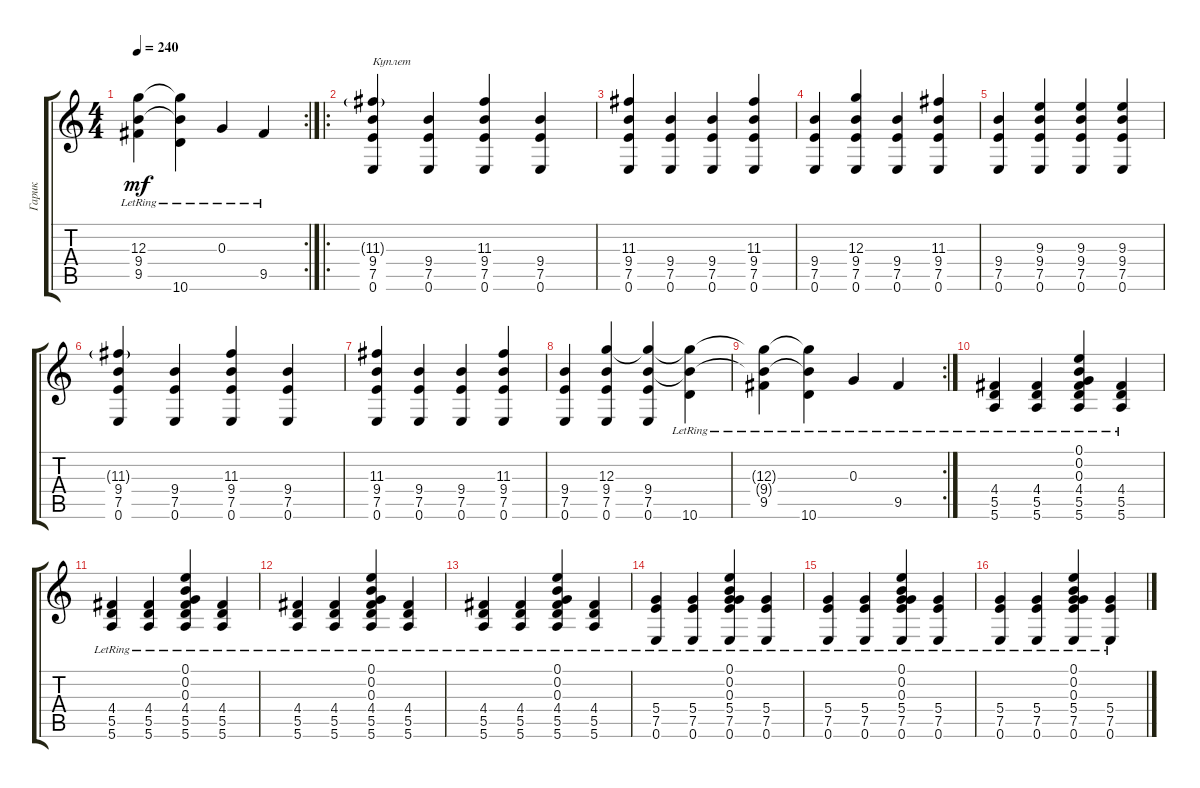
\track ("Гарик" "Гарик") {instrument acousticguitarsteel}
\staff {score tabs}
\tuning (E4 B3 G3 D3 A2 E2) {hide}
\rc 2
\ts (4 4)
\tempo 240
\clef g2
\ks c
(12.3{t} 9.4{t} 9.5{lr}).4{dy mf} (12.3{t} 9.4{t} 10.6{lr}).4 0.3{lr}.4 9.5{lr}.4 |
\ro
(11.3{g} 9.4 7.5 0.6).4{txt "Куплет"} (9.4 7.5 0.6).4 (11.3 9.4 7.5 0.6).4 (9.4 7.5 0.6).4 |
(11.3 9.4 7.5 0.6).4 (9.4 7.5 0.6).4 (9.4 7.5 0.6).4 (11.3 9.4 7.5 0.6).4 |
(9.4 7.5 0.6).4 (12.3 9.4 7.5 0.6).4 (9.4 7.5 0.6).4 (11.3 9.4 7.5 0.6).4 |
(9.4 7.5 0.6).4 (9.3 9.4 7.5 0.6).4 (9.3 9.4 7.5 0.6).4 (9.3 9.4 7.5 0.6).4 |
(11.3{g} 9.4 7.5 0.6).4 (9.4 7.5 0.6).4 (11.3 9.4 7.5 0.6).4 (9.4 7.5 0.6).4 |
(11.3 9.4 7.5 0.6).4 (9.4 7.5 0.6).4 (9.4 7.5 0.6).4 (11.3 9.4 7.5 0.6).4 |
(9.4 7.5 0.6).4 (12.3 9.4 7.5 0.6).4 (12.3{t} 9.4 7.5 0.6).4 (12.3{t} 9.4{t} 10.6{lr}).4 |
\rc 2
(12.3{t} 9.4{t} 9.5{lr}).4 (12.3{t} 9.4{t} 10.6{lr}).4 0.3{lr}.4 9.5{lr}.4 |
(4.4{lr} 5.5{lr} 5.6{lr}).4 (4.4{lr} 5.5{lr} 5.6{lr}).4 (0.1{lr} 0.2{lr} 0.3{lr} 4.4{lr} 5.5{lr} 5.6{lr}).4 (4.4{lr} 5.5{lr} 5.6{lr}).4 |
(4.4{lr} 5.5{lr} 5.6{lr}).4 (4.4{lr} 5.5{lr} 5.6{lr}).4 (0.1{lr} 0.2{lr} 0.3{lr} 4.4{lr} 5.5{lr} 5.6{lr}).4 (4.4{lr} 5.5{lr} 5.6{lr}).4 |
(4.4{lr} 5.5{lr} 5.6{lr}).4 (4.4{lr} 5.5{lr} 5.6{lr}).4 (0.1{lr} 0.2{lr} 0.3{lr} 4.4{lr} 5.5{lr} 5.6{lr}).4 (4.4{lr} 5.5{lr} 5.6{lr}).4 |
(4.4{lr} 5.5{lr} 5.6{lr}).4 (4.4{lr} 5.5{lr} 5.6{lr}).4 (0.1{lr} 0.2{lr} 0.3{lr} 4.4{lr} 5.5{lr} 5.6{lr}).4 (4.4{lr} 5.5{lr} 5.6{lr}).4 |
(5.4{lr} 7.5{lr} 0.6{lr}).4 (5.4{lr} 7.5{lr} 0.6{lr}).4 (0.1{lr} 0.2{lr} 0.3{lr} 5.4{lr} 7.5{lr} 0.6{lr}).4 (5.4{lr} 7.5{lr} 0.6{lr}).4 |
(5.4{lr} 7.5{lr} 0.6{lr}).4 (5.4{lr} 7.5{lr} 0.6{lr}).4 (0.1{lr} 0.2{lr} 0.3{lr} 5.4{lr} 7.5{lr} 0.6{lr}).4 (5.4{lr} 7.5{lr} 0.6{lr}).4 |
(5.4{lr} 7.5{lr} 0.6{lr}).4 (5.4{lr} 7.5{lr} 0.6{lr}).4 (0.1{lr} 0.2{lr} 0.3{lr} 5.4{lr} 7.5{lr} 0.6{lr}).4 (5.4{lr} 7.5{lr} 0.6{lr}).4
